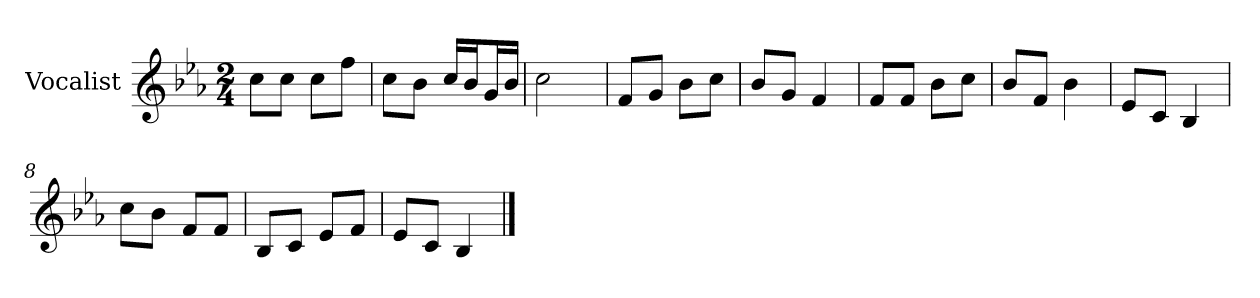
**kern
*part1
*staff1
*I"Vocalist
*k[b-e-a-]
*E-:
*M2/4
=
8ccL
8ccJ
8ccL
8ffJ
=1
8ccL
8b-J
16ccLL
16b-J
16gL
16b-JJ
=2
2cc
=3
8fL
8gJ
8b-L
8ccJ
=4
8b-L
8gJ
4f
=5
8fL
8fJ
8b-L
8ccJ
=6
8b-L
8fJ
4b-
=7
8e-L
8cJ
4B-
=8
8ccL
8b-J
8fL
8fJ
=9
8B-L
8cJ
8e-L
8fJ
=10
8e-L
8cJ
4B-
==
*-
